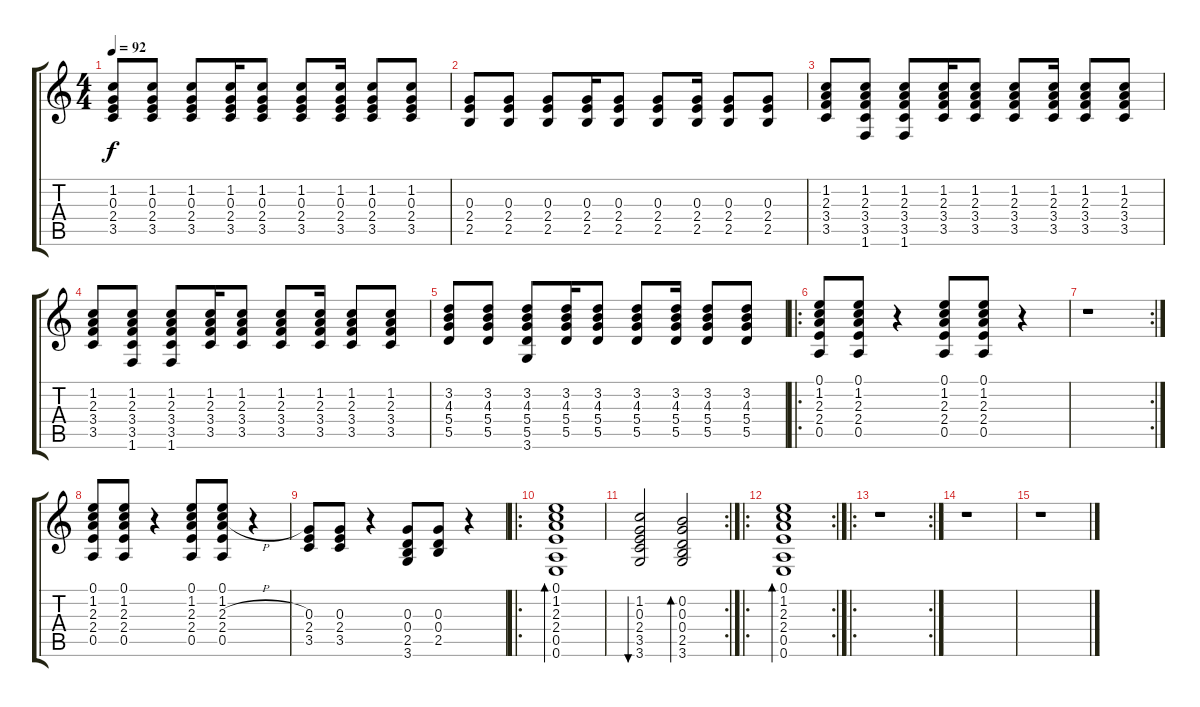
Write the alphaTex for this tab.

\track "" {instrument acousticguitarsteel}
\staff {score tabs}
\tuning (E4 B3 G3 D3 A2 E2) {hide}
\ts (4 4)
\tempo 92
\clef g2
\ks c
(1.2 0.3 2.4 3.5).8{dy f} (1.2 0.3 2.4 3.5).8 (1.2 0.3 2.4 3.5).8 (1.2 0.3 2.4 3.5).16 (1.2 0.3 2.4 3.5).8 (1.2 0.3 2.4 3.5).8 (1.2 0.3 2.4 3.5).16 (1.2 0.3 2.4 3.5).8 (1.2 0.3 2.4 3.5).8 |
(0.3 2.4 2.5).8 (0.3 2.4 2.5).8 (0.3 2.4 2.5).8 (0.3 2.4 2.5).16 (0.3 2.4 2.5).8 (0.3 2.4 2.5).8 (0.3 2.4 2.5).16 (0.3 2.4 2.5).8 (0.3 2.4 2.5).8 |
(1.2 2.3 3.4 3.5).8 (1.2 2.3 3.4 3.5 1.6).8 (1.2 2.3 3.4 3.5 1.6).8 (1.2 2.3 3.4 3.5).16 (1.2 2.3 3.4 3.5).8 (1.2 2.3 3.4 3.5).8 (1.2 2.3 3.4 3.5).16 (1.2 2.3 3.4 3.5).8 (1.2 2.3 3.4 3.5).8 |
(1.2 2.3 3.4 3.5).8 (1.2 2.3 3.4 3.5 1.6).8 (1.2 2.3 3.4 3.5 1.6).8 (1.2 2.3 3.4 3.5).16 (1.2 2.3 3.4 3.5).8 (1.2 2.3 3.4 3.5).8 (1.2 2.3 3.4 3.5).16 (1.2 2.3 3.4 3.5).8 (1.2 2.3 3.4 3.5).8 |
(3.2 4.3 5.4 5.5).8 (3.2 4.3 5.4 5.5).8 (3.2 4.3 5.4 5.5 3.6).8 (3.2 4.3 5.4 5.5).16 (3.2 4.3 5.4 5.5).8 (3.2 4.3 5.4 5.5).8 (3.2 4.3 5.4 5.5).16 (3.2 4.3 5.4 5.5).8 (3.2 4.3 5.4 5.5).8 |
\ro
(0.1 1.2 2.3 2.4 0.5).8 (0.1 1.2 2.3 2.4 0.5).8 r.4 (0.1 1.2 2.3 2.4 0.5).8 (0.1 1.2 2.3 2.4 0.5).8 r.4 |
\rc 2
r.1 |
(0.1 1.2 2.3 2.4 0.5).8 (0.1 1.2 2.3 2.4 0.5).8 r.4 (0.1 1.2 2.3 2.4 0.5).8 (0.1 1.2 2.3{h} 2.4 0.5).8 r.4 |
(0.3 2.4 3.5).8 (0.3 2.4 3.5).8 r.4 (0.3 0.4 2.5 3.6).8 (0.3 0.4 2.5).8 r.4 |
\ro
(0.1 1.2 2.3 2.4 0.5 0.6).1{bd 240} |
\rc 2
(1.2 0.3 2.4 3.5 3.6).2{bu 240} (0.2 0.3 0.4 2.5 3.6).2{bd 240} |
\ro
\rc 2
(0.1 1.2 2.3 2.4 0.5 0.6).1{bd 240} |
\ro
\rc 2
r.1 |
r.1 |
r.1
